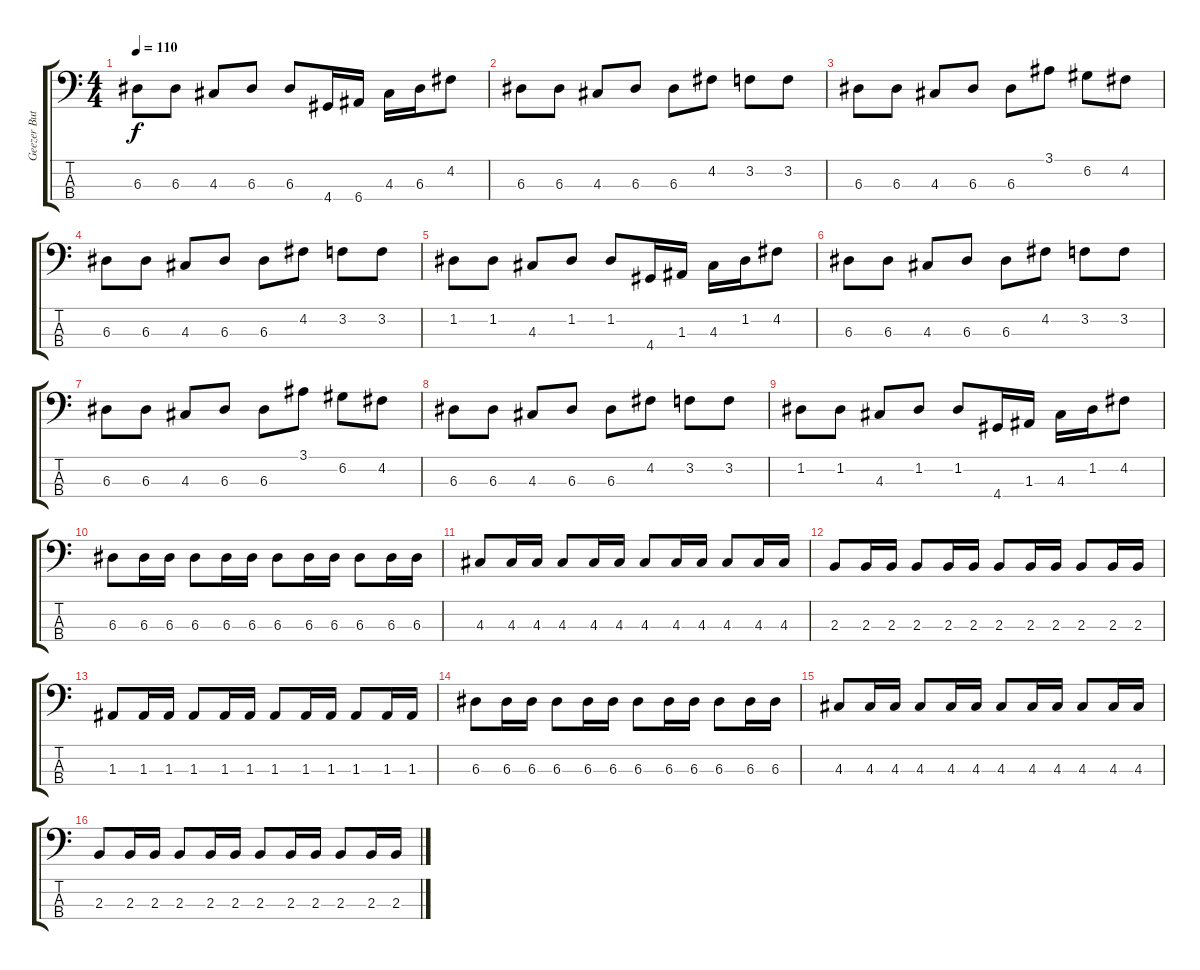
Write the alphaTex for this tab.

\track ("Geezer Butler (Bass)" "Geezer But") {instrument slapbass1}
\staff {score tabs}
\tuning (G2 D2 A1 E1) {hide}
\ts (4 4)
\tempo 110
\clef f4
\ks c
6.3.8{dy f} 6.3.8 4.3.8 6.3.8 6.3.8 4.4.16 6.4.16 4.3.16 6.3.16 4.2.8 |
6.3.8 6.3.8 4.3.8 6.3.8 6.3.8 4.2.8 3.2.8 3.2.8 |
6.3.8 6.3.8 4.3.8 6.3.8 6.3.8 3.1.8 6.2.8 4.2.8 |
6.3.8 6.3.8 4.3.8 6.3.8 6.3.8 4.2.8 3.2.8 3.2.8 |
1.2.8 1.2.8 4.3.8 1.2.8 1.2.8 4.4.16 1.3.16 4.3.16 1.2.16 4.2.8 |
6.3.8 6.3.8 4.3.8 6.3.8 6.3.8 4.2.8 3.2.8 3.2.8 |
6.3.8 6.3.8 4.3.8 6.3.8 6.3.8 3.1.8 6.2.8 4.2.8 |
6.3.8 6.3.8 4.3.8 6.3.8 6.3.8 4.2.8 3.2.8 3.2.8 |
1.2.8 1.2.8 4.3.8 1.2.8 1.2.8 4.4.16 1.3.16 4.3.16 1.2.16 4.2.8 |
6.3.8 6.3.16 6.3.16 6.3.8 6.3.16 6.3.16 6.3.8 6.3.16 6.3.16 6.3.8 6.3.16 6.3.16 |
4.3.8 4.3.16 4.3.16 4.3.8 4.3.16 4.3.16 4.3.8 4.3.16 4.3.16 4.3.8 4.3.16 4.3.16 |
2.3.8 2.3.16 2.3.16 2.3.8 2.3.16 2.3.16 2.3.8 2.3.16 2.3.16 2.3.8 2.3.16 2.3.16 |
1.3.8 1.3.16 1.3.16 1.3.8 1.3.16 1.3.16 1.3.8 1.3.16 1.3.16 1.3.8 1.3.16 1.3.16 |
6.3.8 6.3.16 6.3.16 6.3.8 6.3.16 6.3.16 6.3.8 6.3.16 6.3.16 6.3.8 6.3.16 6.3.16 |
4.3.8 4.3.16 4.3.16 4.3.8 4.3.16 4.3.16 4.3.8 4.3.16 4.3.16 4.3.8 4.3.16 4.3.16 |
2.3.8 2.3.16 2.3.16 2.3.8 2.3.16 2.3.16 2.3.8 2.3.16 2.3.16 2.3.8 2.3.16 2.3.16
